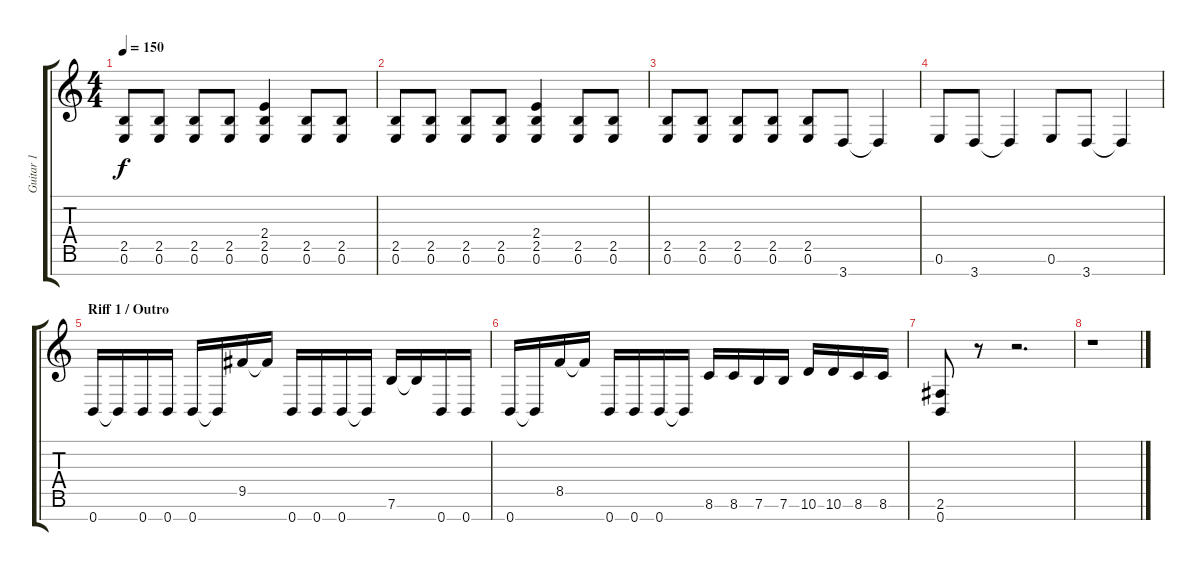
\track ("Guitar 1" "Guitar 1") {instrument distortionguitar}
\staff {score tabs}
\tuning (E4 B3 G3 D3 A2 E2 B1) {hide}
\ts (4 4)
\tempo 150
\clef g2
\ks c
(2.5 0.6).8{dy f} (2.5 0.6).8 (2.5 0.6).8 (2.5 0.6).8 (2.4 2.5 0.6).4 (2.5 0.6).8 (2.5 0.6).8 |
(2.5 0.6).8 (2.5 0.6).8 (2.5 0.6).8 (2.5 0.6).8 (2.4 2.5 0.6).4 (2.5 0.6).8 (2.5 0.6).8 |
(2.5 0.6).8 (2.5 0.6).8 (2.5 0.6).8 (2.5 0.6).8 (2.5 0.6).8 3.7.8 3.7{t}.4 |
0.6.8 3.7.8 3.7{t}.4 0.6.8 3.7.8 3.7{t}.4 |
\section ("" "Riff 1 / Outro")
0.7.16 0.7{t}.16 0.7.16 0.7.16 0.7.16 0.7{t}.16 9.5.16 9.5{t}.16 0.7.16 0.7.16 0.7.16 0.7{t}.16 7.6.16 7.6{t}.16 0.7.16 0.7.16 |
0.7.16 0.7{t}.16 8.5.16 8.5{t}.16 0.7.16 0.7.16 0.7.16 0.7{t}.16 8.6.16 8.6.16 7.6.16 7.6.16 10.6.16 10.6.16 8.6.16 8.6.16 |
(2.6 0.7).8 r.8 r.2{d} |
r.1
